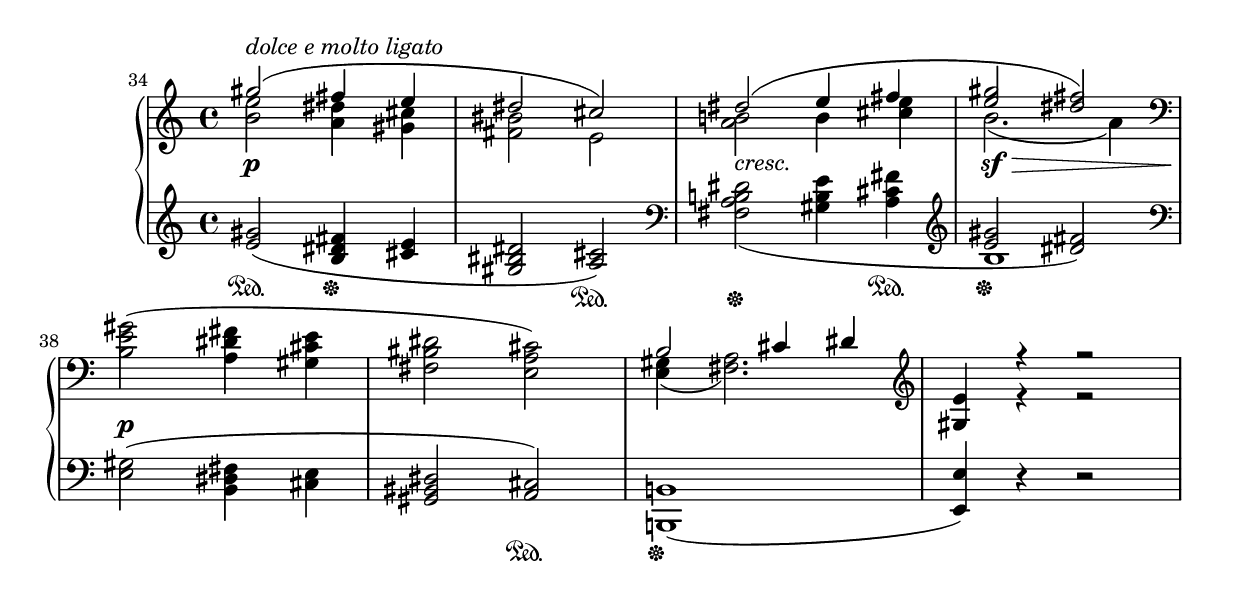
%% DO NOT EDIT this file manually; it is automatically
%% generated from LSR http://lsr.dsi.unimi.it
%% Make any changes in LSR itself, or in Documentation/snippets/new/ ,
%% and then run scripts/auxiliar/makelsr.py
%%
%% This file is in the public domain.
\version "2.17.11"

\header {
  lsrtags = "headword"

  texidoc = "
Piches headword

"
  doctitle = "Pitches headword"
} % begin verbatim

% L. v. Beethoven
% Piano sonata 21 - Dem Grafen von Waldstein Gewidmet
% chorale at measures 34 - 40+

\include "english.ly"

\new PianoStaff <<

  % RH Staff
  \new Staff <<

    % RH Voice 1
    \new Voice {
      \set Score.currentBarNumber = #34
      \voiceOne
      gs''2 ( ^ \markup \italic { dolce e molto ligato }
      fs''4
      e''4
      |
      ds''2
      cs''2 )
      |
      ds''2 (
      e''4
      fs''4
      |
      <gs'' e''>2
      <fs'' ds''>2 )
      |
      \oneVoice
      \clef bass
      <gs' e' b>2 (
      <fs' ds' a>4
      <e' cs' gs>4
      |
      <ds' bs fs>2
      <cs' a e>2 )
      |
      \voiceOne
      b2 %(
      cs'4
      ds'4
      |
      \clef treble
      <e' gs>4 %)
      r4 r2
    }

    % RH Voice 2
    \new Voice {
      \voiceTwo
      \override Staff.DynamicLineSpanner.staff-padding = #2.5
      <e'' b'>2 \p
      <ds'' a'>4
      <cs'' gs'>4
      |
      <bs' fs'>2
      e'2
      |
      \once \override TextScript.staff-padding = #2.5
      <b'! a'>2 _ \markup \italic { cresc. }
      b'4
      <e'' cs''>4
      |
      b'2. ( \sf \>
      a'4 )
      \clef bass
      | \break
      s1 \p
      |
      s1
      |
      <gs e>4 (
      <a fs>2. )
      |
      s4
      r4 r2
    }

  >>

  % LH Staff
  \new Staff {
    \override Staff.SustainPedalLineSpanner.staff-padding = #5
    <gs' e'>2 ( \sustainOn
    <fs' ds' b>4 \sustainOff
    <e' cs'>4
    |
    <ds' bs gs>2
    <cs' a>2 ) \sustainOn
    |
    \clef bass
    \slurDown
    <ds' b! a fs>2 ( \sustainOff
    <e' b gs>4
    <fs' cs' a>4 \sustainOn
    |
    \clef treble
    \voiceOne
    <<
      {
        <gs' e'>2
        <fs' ds'>2 )
      }
      \new Voice {
        \voiceTwo
        b1 \sustainOff
      }
    >>
    \oneVoice
    |
    %\break
    \clef bass
    <gs e>2 (
    <fs ds b,>4
    <e cs>4
    |
    <ds bs, gs,>2
    <cs a,>2 ) \sustainOn
    |
    <b,! b,,!>1 ( \sustainOff
    |
    <e e,>4 )
    r4 r2
  }

>>
